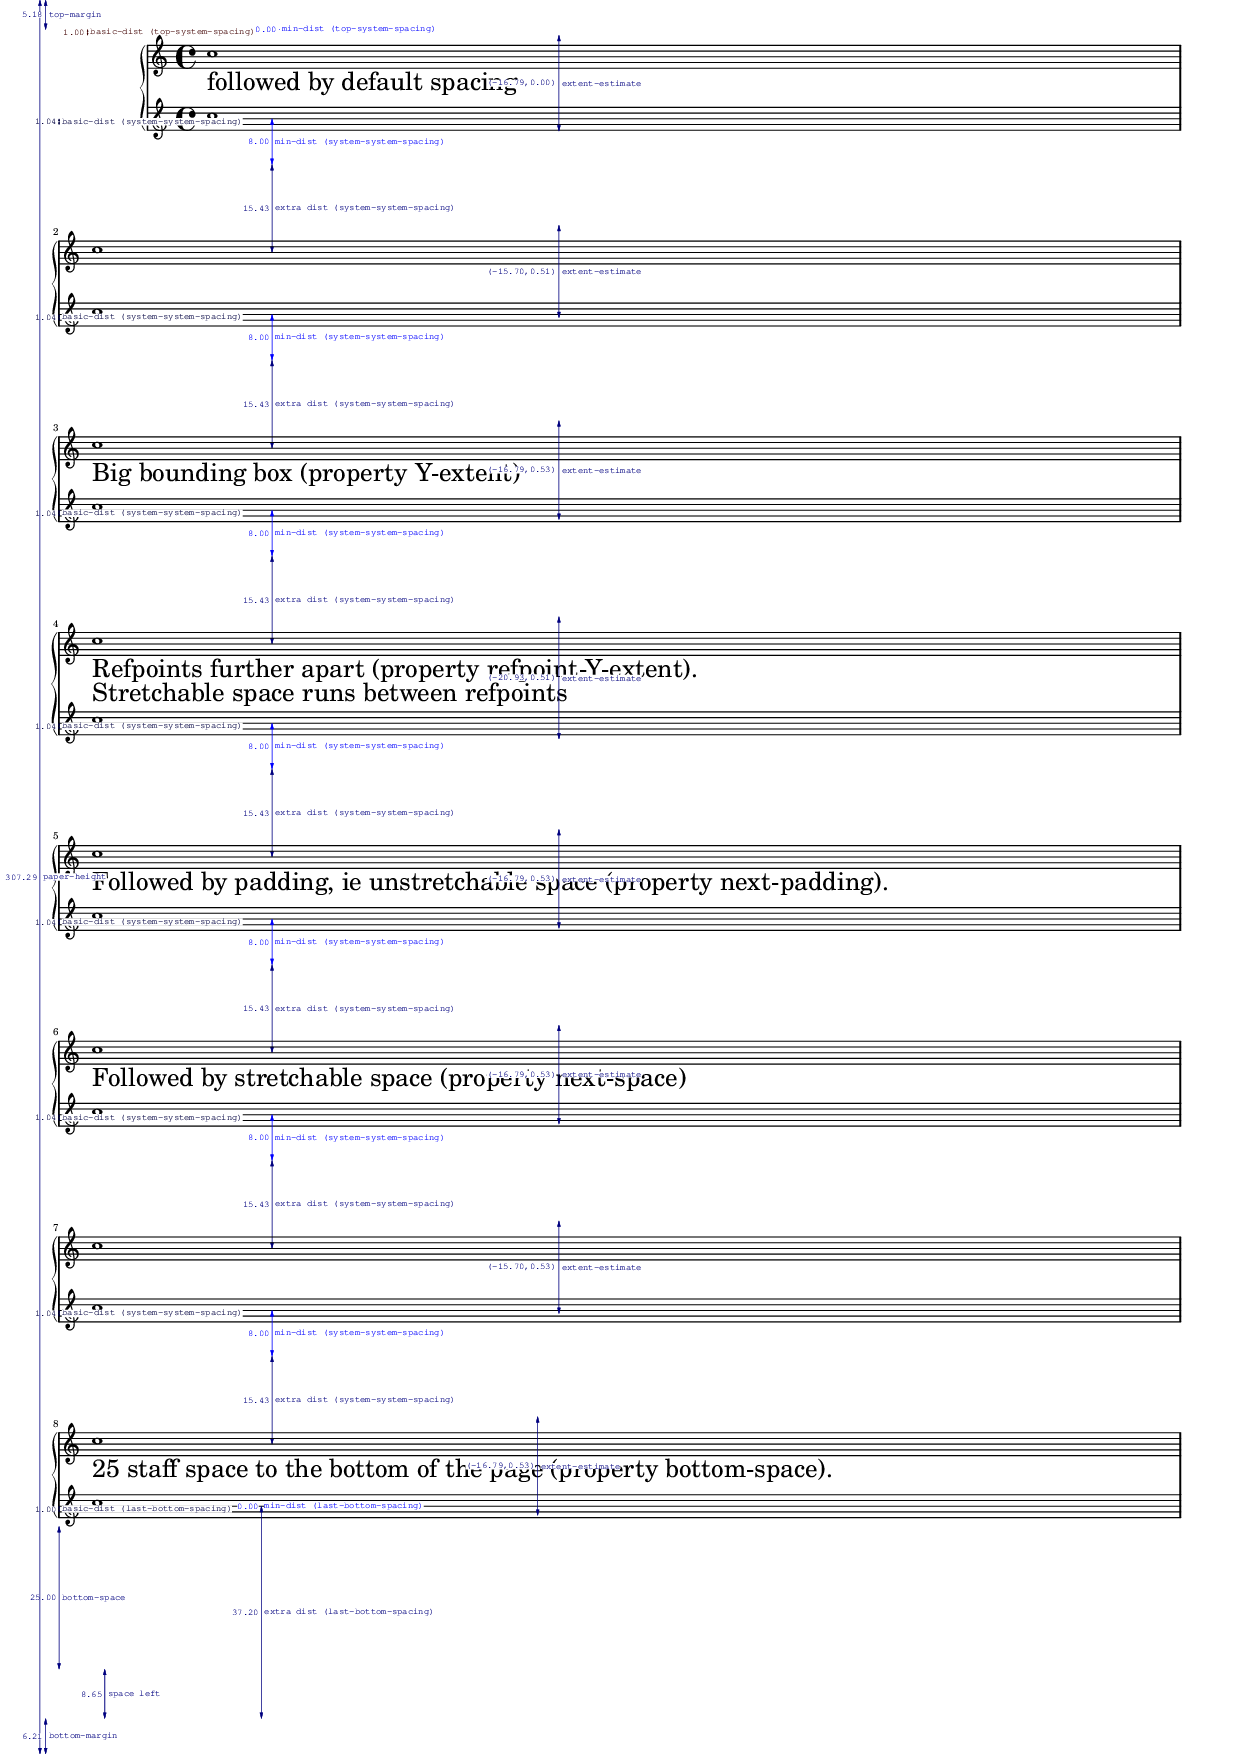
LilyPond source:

\version "2.10.12"

\header { texidoc = "
By setting properties in @{NonMusicalPaperColumn@}, vertical spacing of page layout can be adjusted.

For technical reasons, @{overrideProperty@} has to be used for setting properties on individual object. @{\override@} may still be used for global overrides.

By setting @{annotate-spacing@}, we can see the effect of each property.
" }

#(set-global-staff-size 11)

 \book {
   \score {
     \relative c'' \new PianoStaff <<
      \new Voice {
        c1_"followed by default spacing"
        \break
        c
        \break

        \overrideProperty
          #"Score.NonMusicalPaperColumn"
          #'line-break-system-details
          #'((Y-extent . (-30 . 10)))
        c_"Big bounding box (property Y-extent)"
        \break

        \overrideProperty
          #"Score.NonMusicalPaperColumn"
          #'line-break-system-details
          #'((refpoint-Y-extent . (-37 . -10)))
        c_\markup {
          \column {
            "Refpoints further apart (property refpoint-Y-extent)."
            "Stretchable space runs between refpoints" } }
        \break

        \overrideProperty
          #"Score.NonMusicalPaperColumn"
          #'line-break-system-details
          #'((next-padding . 10))
        c_"Followed by padding, ie unstretchable space (property next-padding)."
        \break

        \overrideProperty
         #"Score.NonMusicalPaperColumn"
          #'line-break-system-details
          #'((next-space . 20))
        c_"Followed by stretchable space (property next-space)"
        \break
        c
        \break

        \overrideProperty
          #"Score.NonMusicalPaperColumn"
          #'line-break-system-details
          #'((bottom-space . 25.0))
        c_"25 staff space to the bottom of the page (property bottom-space)."
        \break
      }
       { c1 c c c c c c c }
     >>
   }

   \paper {
     ragged-last-bottom = ##f
     annotate-spacing = ##t
     between-system-space = 1.0
     #(set! text-font-defaults
        (acons
         'font-size 6
         text-font-defaults))
  }
}

